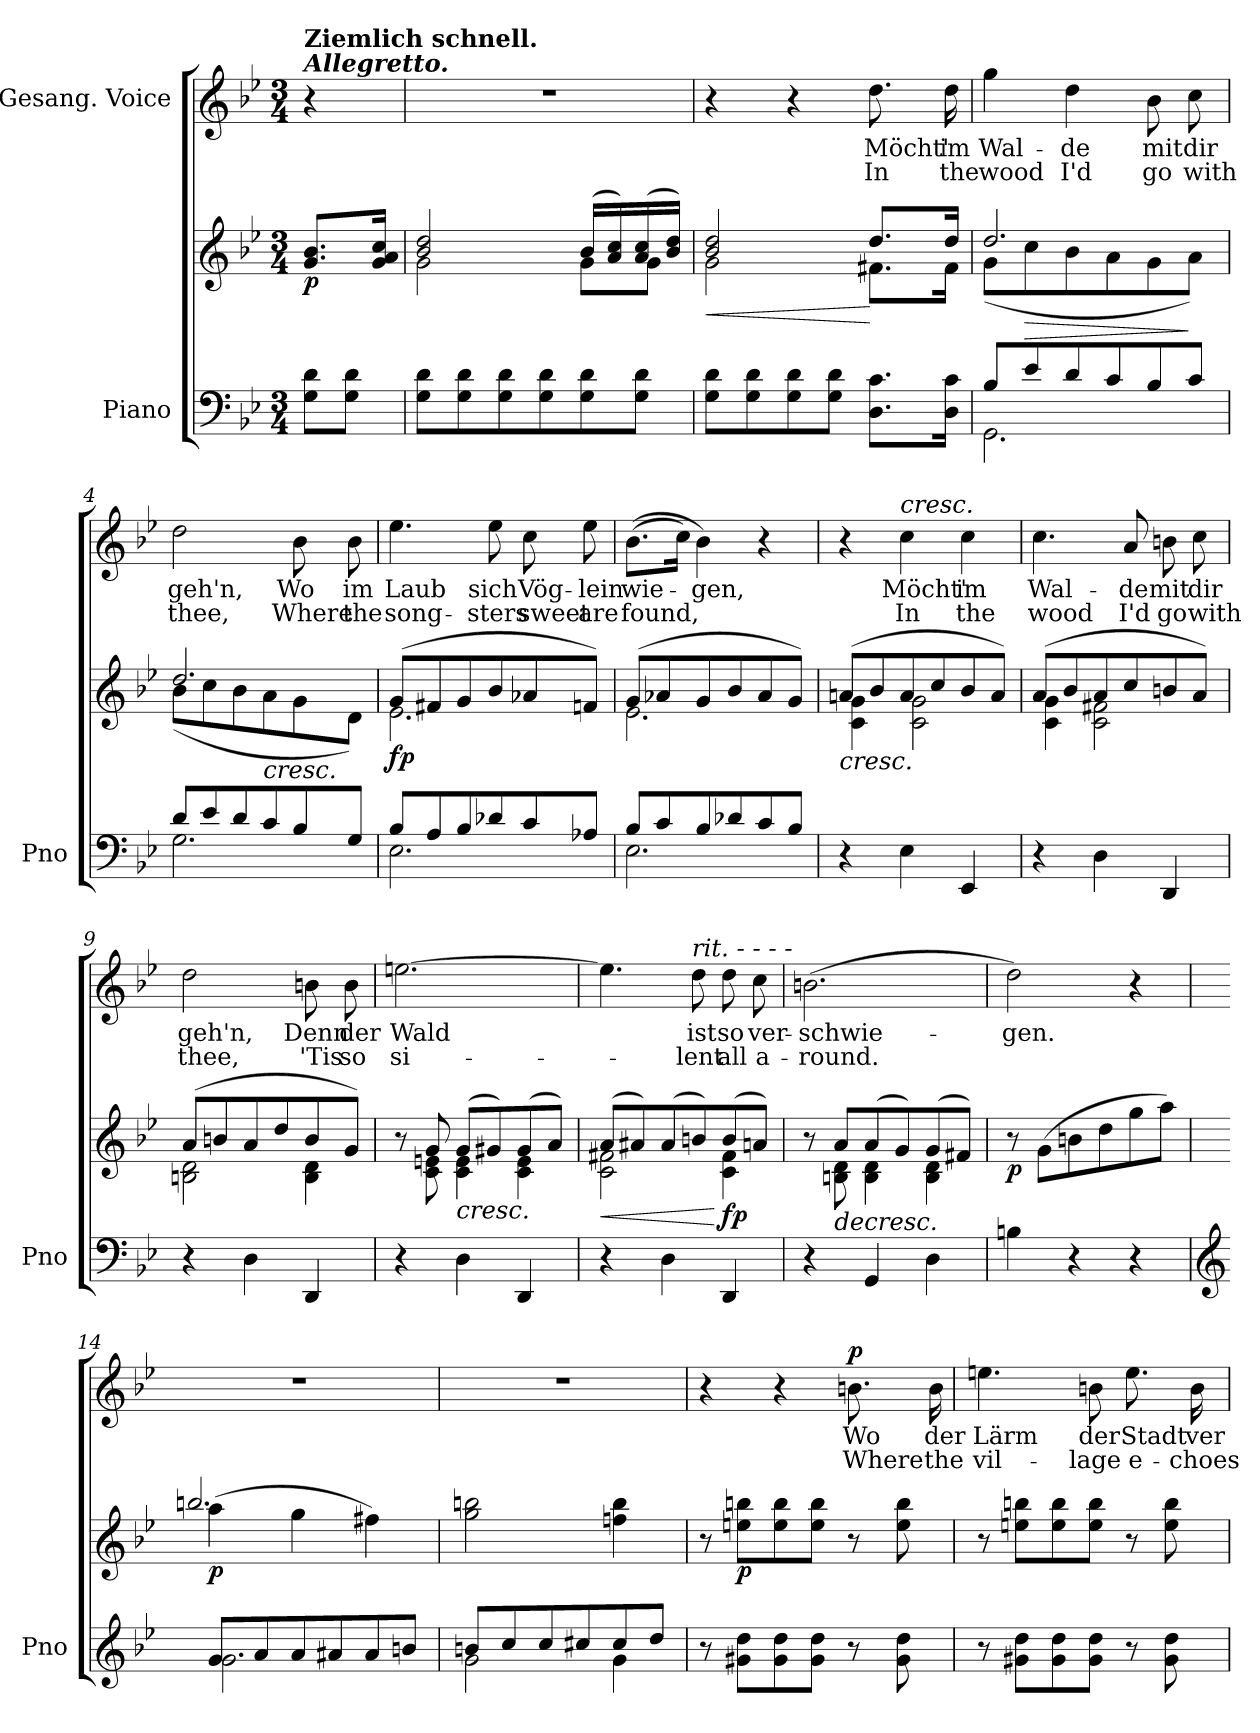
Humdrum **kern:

**kern	**kern	**dynam	**kern	**text	**text	**dynam
*part2	*part2	*part2	*part1	*part1	*part1	*part1
*staff3	*staff2	*staff2/3	*staff1	*staff1	*staff1	*staff1
*I"Piano	*	*	*I"Gesang. Voice	*	*	*
*I'Pno	*	*	*	*	*	*
*clefF4	*clefG2	*	*clefG2	*	*	*
*k[b-e-]	*k[b-e-]	*	*k[b-e-]	*	*	*
*M3/4	*M3/4	*	*M3/4	*	*	*
=	=	=	=	=	=	=
!	!	!	!LO:TX:a:Bi:t=Allegretto.	!	!	!
!	!	!	!LO:TX:a:B:t=Ziemlich schnell.	!	!	!
!	!	!LO:DY:b	!	!	!	!
8G\ 8d\L	8.g/ 8.b-/L	p	4r	.	.	.
8G\ 8d\J	.	.	.	.	.	.
.	16g/ 16a/ 16cc/Jk	.	.	.	.	.
=1	=1	=1	=1	=1	=1	=1
*	*^	*	*	*	*	*
8G\ 8d\L	2b-/ 2dd/	2g\	.	2.r	.	.	.
8G\ 8d\	.	.	.	.	.	.	.
8G\ 8d\	.	.	.	.	.	.	.
8G\ 8d\	.	.	.	.	.	.	.
8G\ 8d\	(16b-/LL	8g\L	.	.	.	.	.
.	16a/ 16cc/)	.	.	.	.	.	.
8G\ 8d\J	(16a/ 16cc/	8g\J	.	.	.	.	.
.	16b-/ 16dd/JJ)	.	.	.	.	.	.
=2	=2	=2	=2	=2	=2	=2	=2
!	!	!	!LO:HP:b	!	!	!	!
8G\ 8d\L	2b-/ 2dd/	2g\	<	4r	.	.	.
8G\ 8d\	.	.	.	.	.	.	.
8G\ 8d\	.	.	.	4r	.	.	.
8G\ 8d\J	.	.	.	.	.	.	.
!	!	!	!	!	!LO:LY:b	!LO:LY:b	!
8.D\ 8.c\L	8.dd/L	8.f#X\L	[	8.dd\	Möcht'	In	.
!	!	!	!	!	!LO:LY:b	!LO:LY:b	!
16D\ 16c\Jk	16dd/Jk	16f#\Jk	.	16dd\	im	the	.
=3	=3	=3	=3	=3	=3	=3	=3
*^	*	*	*	*	*	*	*
!	!	!	!	!	!	!LO:LY:b	!LO:LY:b	!
8B-/L	2.GG\	2.dd/	(>8g\L	.	4gg\	Wal-	wood	.
!	!	!	!	!LO:HP:b	!	!	!	!
8e-/	.	.	8cc\	>	.	.	.	.
!	!	!	!	!	!	!LO:LY:b	!LO:LY:b	!
8d/	.	.	8b-\	.	4dd\	-de	I'd	.
8c/	.	.	8a\	.	.	.	.	.
!	!	!	!	!	!	!LO:LY:b	!LO:LY:b	!
8B-/	.	.	8g\	.	8b-\	mit	go	.
!	!	!	!	!	!	!LO:LY:b	!LO:LY:b	!
8c/J	.	.	8a\J)	]	8cc\	dir	with	.
=4	=4	=4	=4	=4	=4	=4	=4	=4
!	!	!	!	!	!	!LO:LY:b	!LO:LY:b	!
8d/L	2.G\	2.dd/	(>8b-\L	.	2dd\	geh'n,	thee,	.
8e-/	.	.	8cc\	.	.	.	.	.
8d/	.	.	8b-\	.	.	.	.	.
!	!	!	!	!LO:HP:b	!	!	!	!
8c/	.	.	8a\	<	.	.	.	.
!	!	!	!	!	!	!LO:LY:b	!LO:LY:b	!
8B-/	.	.	8g\	.	8b-\	Wo	Where	.
!	!	!	!	!	!	!LO:LY:b	!LO:LY:b	!
8G/J	.	.	8d\J)	.	8b-\	im	the	.
!!LO:LB:g=z
=5	=5	=5	=5	=5	=5	=5	=5	=5
!	!	!	!	!LO:DY:b	!	!LO:LY:b	!LO:LY:b	!
8B-/L	2.E-\	(8g/L	2.e-\	fp	4.ee-\	Laub	song-	.
8A/	.	8f#X/	.	.	.	.	.	.
8B-/	.	8g/	.	.	.	.	.	.
!	!	!	!	!	!	!LO:LY:b	!LO:LY:b	!
8d-X/	.	8b-/	.	.	8ee-\	sich	-sters	.
!	!	!	!	!	!	!LO:LY:b	!LO:LY:b	!
8c/	.	8a-X/	.	.	8cc\	Vög-	sweet	.
!	!	!	!	!	!	!LO:LY:b	!LO:LY:b	!
8A-X/J	.	8fn/J)	.	.	8ee-\	-lein	are	.
=6	=6	=6	=6	=6	=6	=6	=6	=6
!	!	!	!	!	!	!LO:LY:b	!LO:LY:b	!
8B-/L	2.E-\	(8g/L	2.e-\	.	((<8.b-\L	wie-	found,	.
8c/	.	8a-X/	.	.	.	.	.	.
.	.	.	.	.	16cc\Jk)	.	.	.
!	!	!	!	!	!	!LO:LY:b	!	!
8B-/	.	8g/	.	.	4b-\)	-gen,	.	.
8d-X/	.	8b-/	.	.	.	.	.	.
8c/	.	8a-/	.	.	4r	.	.	.
8B-/J	.	8g/J)	.	.	.	.	.	.
*v	*v	*	*	*	*	*	*	*
=7	=7	=7	=7	=7	=7	=7	=7
!	!LO:TX:b:i:t=cresc.	!	!	!	!	!	!
4r	(8an/L	4c\ 4g\	.	4r	.	.	.
.	8b-/	.	.	.	.	.	.
!	!	!	!	!LO:TX:a:i:t=cresc.	!	!	!
!	!	!	!	!	!LO:LY:b	!LO:LY:b	!
4E-\	8a/	2c\ 2g\	.	4cc\	Möcht'	In	.
.	8cc/	.	.	.	.	.	.
!	!	!	!	!	!LO:LY:b	!LO:LY:b	!
4EE-/	8b-/	.	.	4cc\	im	the	.
.	8a/J)	.	.	.	.	.	.
=8	=8	=8	=8	=8	=8	=8	=8
!	!	!	!	!	!LO:LY:b	!LO:LY:b	!
4r	(8a/L	4c\ 4g\	.	4.cc\	Wal-	wood	.
.	8b-/	.	.	.	.	.	.
4D\	8a/	2c\ 2f#X\	.	.	.	.	.
!	!	!	!	!	!LO:LY:b	!LO:LY:b	!
.	8cc/	.	.	8a/	-de	I'd	.
!	!	!	!	!	!LO:LY:b	!LO:LY:b	!
4DD/	8bn/	.	.	8bn\	mit	go	.
!	!	!	!	!	!LO:LY:b	!LO:LY:b	!
.	8a/J)	.	.	8cc\	dir	with	.
=9	=9	=9	=9	=9	=9	=9	=9
!	!	!	!	!	!LO:LY:b	!LO:LY:b	!
4r	(8a/L	2Bn\ 2d\	.	2dd\	geh'n,	thee,	.
.	8bn/	.	.	.	.	.	.
4D\	8a/	.	.	.	.	.	.
.	8dd/	.	.	.	.	.	.
!	!	!	!	!	!LO:LY:b	!LO:LY:b	!
4DD/	8b/	4B\ 4d\	.	8bn\	Denn	'Tis	.
!	!	!	!	!	!LO:LY:b	!LO:LY:b	!
.	8g/J)	.	.	8b\	der	so	.
!!LO:LB:g=z
=10	=10	=10	=10	=10	=10	=10	=10
!	!	!	!	!	!LO:LY:b	!LO:LY:b	!
4r	8r	8ryy	.	[2.een\	Wald	si-	.
.	8g/	8c\ 8en\	.	.	.	.	.
!	!LO:TX:b:i:t=cresc.	!	!	!	!	!	!
4D\	(>8g/L	4c\ 4e\	.	.	.	.	.
.	8g#X/)	.	.	.	.	.	.
4DD/	(>8g#/	4c\ 4e\	.	.	.	.	.
.	8a/J)	.	.	.	.	.	.
=11	=11	=11	=11	=11	=11	=11	=11
!	!	!	!LO:HP:b	!	!	!	!
4r	(>8a/L	2c\ 2f#X\	<	4.ee\]	.	.	.
.	8a#X/)	.	.	.	.	.	.
4D\	(>8a#/	.	.	.	.	.	.
!	!	!	!	!LO:TX:a:i:t=rit. - - - -	!	!	!
!	!	!	!	!	!LO:LY:b	!LO:LY:b	!
.	8bn/)	.	.	8dd\	ist	-lent	.
!	!	!	!LO:DY:n=1:b	!	!LO:LY:b	!LO:LY:b	!
4DD/	(>8b/	4c\ 4f#\	[ fp	8dd\	so	all	.
!	!	!	!	!	!LO:LY:b	!LO:LY:b	!
.	8an/J)	.	.	8cc\	ver-	a-	.
=12	=12	=12	=12	=12	=12	=12	=12
!	!	!	!	!	!LO:LY:b	!LO:LY:b	!
4r	8r	8ryy	.	(<2.bn\	-schwie-	-round.	.
!	!	!	!LO:HP:b	!	!	!	!
.	8a/L	8Bn\ 8d\	>	.	.	.	.
4GG/	(>8a/	4B\ 4d\	.	.	.	.	.
.	8g/)	.	.	.	.	.	.
4D\	(>8g/	4B\ 4d\	.	.	.	.	.
.	8f#X/J)	.	.	.	.	.	.
*	*v	*v	*	*	*	*	*
.	.	[	.	.	.	.
=13	=13	=13	=13	=13	=13	=13
!	!	!LO:DY:b	!	!LO:LY:b	!	!
4Bn\	8r	p	2dd\)	-gen.	.	.
.	(8g\L	.	.	.	.	.
4r	8bn\	.	.	.	.	.
.	8dd\	.	.	.	.	.
4r	8gg\	.	4r	.	.	.
.	8aa\J)	.	.	.	.	.
=14	=14	=14	=14	=14	=14	=14
*clefG2	*	*	*	*	*	*
*^	*^	*	*	*	*	*
!	!	!	!	!LO:DY:b	!	!	!	!
8g/L	2.g\	(<4aa\	2.bbn/	p	2.r	.	.	.
8a/	.	.	.	.	.	.	.	.
8a/	.	4gg\	.	.	.	.	.	.
8a#X/	.	.	.	.	.	.	.	.
8a#/	.	4ff#X\)	.	.	.	.	.	.
8bn/J	.	.	.	.	.	.	.	.
*v	*v	*	*	*	*	*	*	*
*	*v	*v	*	*	*	*	*
.	.	]	.	.	.	.
!!LO:LB:g=z
=15	=15	=15	=15	=15	=15	=15
*^	*	*	*	*	*	*
8bn/L	2g\	2gg\ 2bbn\	.	2.r	.	.	.
8cc/	.	.	.	.	.	.	.
8cc/	.	.	.	.	.	.	.
8cc#X/	.	.	.	.	.	.	.
8cc#/	4g\	4ffn\ 4bb\	.	.	.	.	.
8dd/J	.	.	.	.	.	.	.
*v	*v	*	*	*	*	*	*
=16	=16	=16	=16	=16	=16	=16
8r	8r	.	4r	.	.	.
!	!	!LO:DY:b	!	!	!	!
8g#X\ 8dd\L	8een\ 8bbn\L	p	.	.	.	.
8g#\ 8dd\	8ee\ 8bb\	.	4r	.	.	.
8g#\ 8dd\J	8ee\ 8bb\J	.	.	.	.	.
!	!	!	!	!LO:LY:b	!LO:LY:b	!LO:DY:a
8r	8r	.	8.bn\	Wo	Where	p
8g#\ 8dd\	8ee\ 8bb\	.	.	.	.	.
!	!	!	!	!LO:LY:b	!LO:LY:b	!
.	.	.	16b\	der	the	.
=17	=17	=17	=17	=17	=17	=17
!	!	!	!	!LO:LY:b	!LO:LY:b	!
8r	8r	.	4.een\	Lärm	vil-	.
8g#X\ 8dd\L	8een\ 8bbn\L	.	.	.	.	.
8g#\ 8dd\	8ee\ 8bb\	.	.	.	.	.
!	!	!	!	!LO:LY:b	!LO:LY:b	!
8g#\ 8dd\J	8ee\ 8bb\J	.	8bn\	der	-lage	.
!	!	!	!	!LO:LY:b	!LO:LY:b	!
8r	8r	.	8.ee\	Stadt	e-	.
8g#\ 8dd\	8ee\ 8bb\	.	.	.	.	.
!	!	!	!	!LO:LY:b	!LO:LY:b	!
.	.	.	16b\	ver-	-choes	.
=	=	=	=	=	=	=
*-	*-	*-	*-	*-	*-	*-
